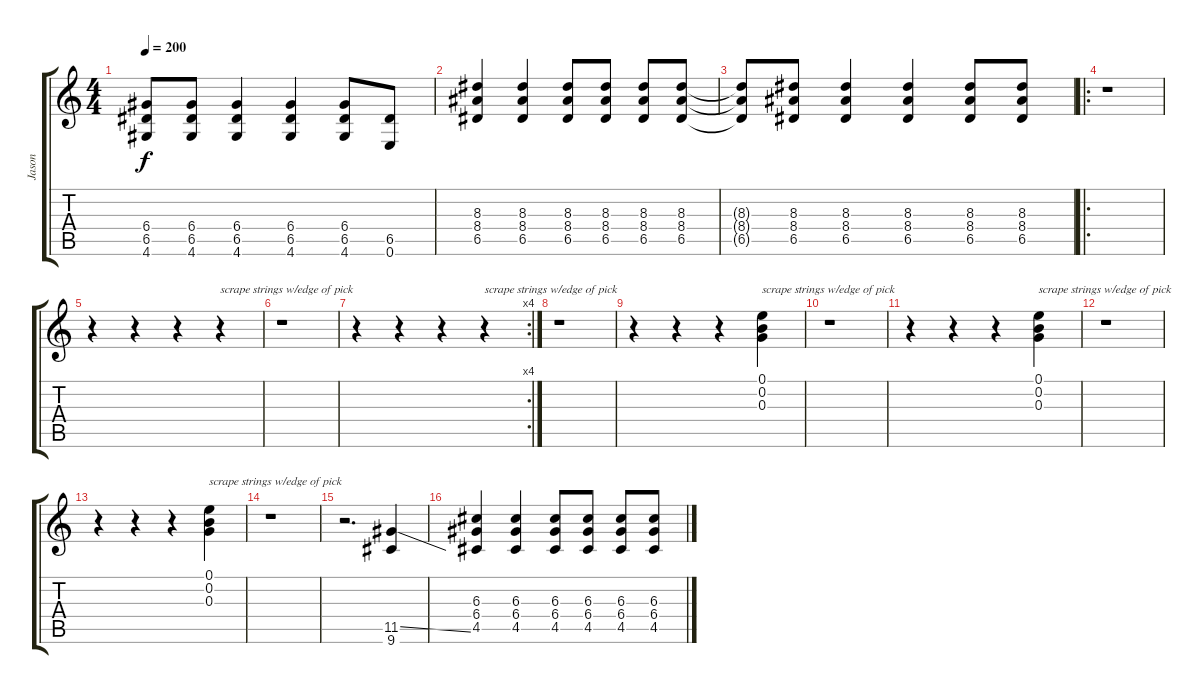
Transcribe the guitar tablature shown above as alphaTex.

\track ("Jason" "Jason") {instrument overdrivenguitar}
\staff {score tabs}
\tuning (E4 B3 G3 D3 A2 E2) {hide}
\ts (4 4)
\tempo 200
\clef g2
\ks c
(6.4{t} 6.5{t} 4.6{t}).8{dy f} (6.4 6.5 4.6).8 (6.4 6.5 4.6).4 (6.4 6.5 4.6).4 (6.4 6.5 4.6).8 (6.5 0.6).8 |
(8.3 8.4 6.5).4 (8.3 8.4 6.5).4 (8.3 8.4 6.5).8 (8.3 8.4 6.5).8 (8.3 8.4 6.5).8 (8.3 8.4 6.5).8 |
(8.3{t} 8.4{t} 6.5{t}).8 (8.3 8.4 6.5).8 (8.3 8.4 6.5).4 (8.3 8.4 6.5).4 (8.3 8.4 6.5).8 (8.3 8.4 6.5).8 |
\ro
r.1 |
r.4 r.4 r.4 r.4{txt "scrape strings w/edge of pick"} |
r.1 |
\rc 4
r.4 r.4 r.4 r.4{txt "scrape strings w/edge of pick"} |
r.1 |
r.4 r.4 r.4 (0.1 0.2 0.3).4{txt "scrape strings w/edge of pick"} |
r.1 |
r.4 r.4 r.4 (0.1 0.2 0.3).4{txt "scrape strings w/edge of pick"} |
r.1 |
r.4 r.4 r.4 (0.1 0.2 0.3).4{txt "scrape strings w/edge of pick"} |
r.1 |
r.2{d} (11.5{ss} 9.6).4 |
(6.3 6.4 4.5).4 (6.3 6.4 4.5).4 (6.3 6.4 4.5).8 (6.3 6.4 4.5).8 (6.3 6.4 4.5).8 (6.3 6.4 4.5).8
